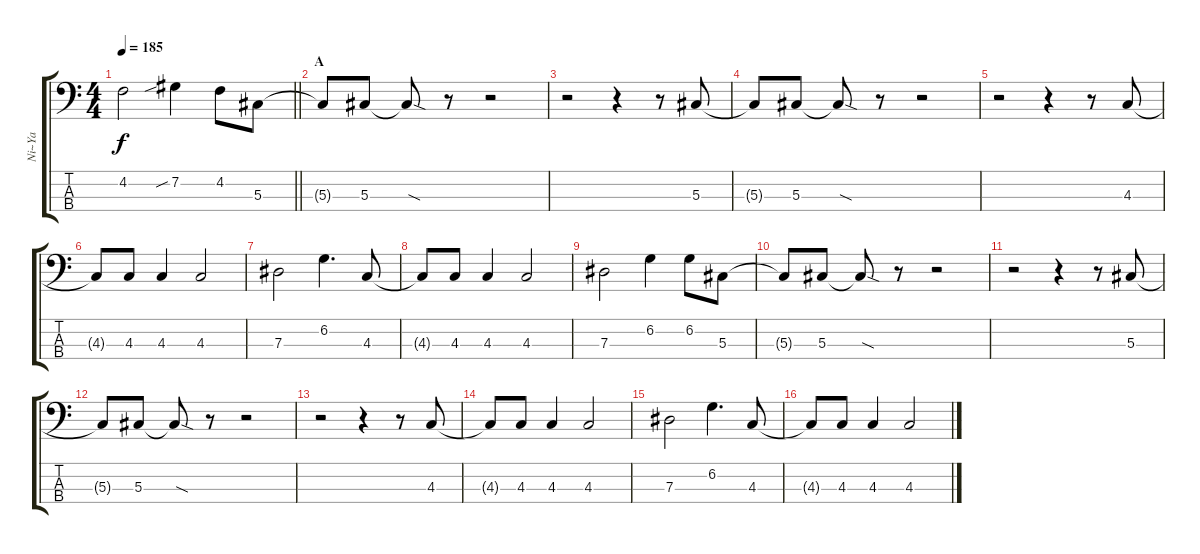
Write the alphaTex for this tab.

\track ("Ni~Ya" "Ni~Ya") {instrument electricbasspick}
\staff {score tabs}
\tuning (Gb2 Db2 Ab1 Eb1) {hide}
\ts (4 4)
\tempo 185
\clef f4
\barLineRight lightlight
\ks c
4.2.2{dy f} 7.2{sib}.4 4.2.8 5.3.8 |
\section ("" "A")
5.3{t}.8 5.3.8 5.3{sod t}.8 r.8 r.2 |
r.2 r.4 r.8 5.3.8 |
5.3{t}.8 5.3.8 5.3{sod t}.8 r.8 r.2 |
r.2 r.4 r.8 4.3.8 |
4.3{t}.8 4.3.8 4.3.4 4.3.2 |
7.3.2 6.2.4{d} 4.3.8 |
4.3{t}.8 4.3.8 4.3.4 4.3.2 |
7.3.2 6.2.4 6.2.8 5.3.8 |
5.3{t}.8 5.3.8 5.3{sod t}.8 r.8 r.2 |
r.2 r.4 r.8 5.3.8 |
5.3{t}.8 5.3.8 5.3{sod t}.8 r.8 r.2 |
r.2 r.4 r.8 4.3.8 |
4.3{t}.8 4.3.8 4.3.4 4.3.2 |
7.3.2 6.2.4{d} 4.3.8 |
4.3{t}.8 4.3.8 4.3.4 4.3.2
